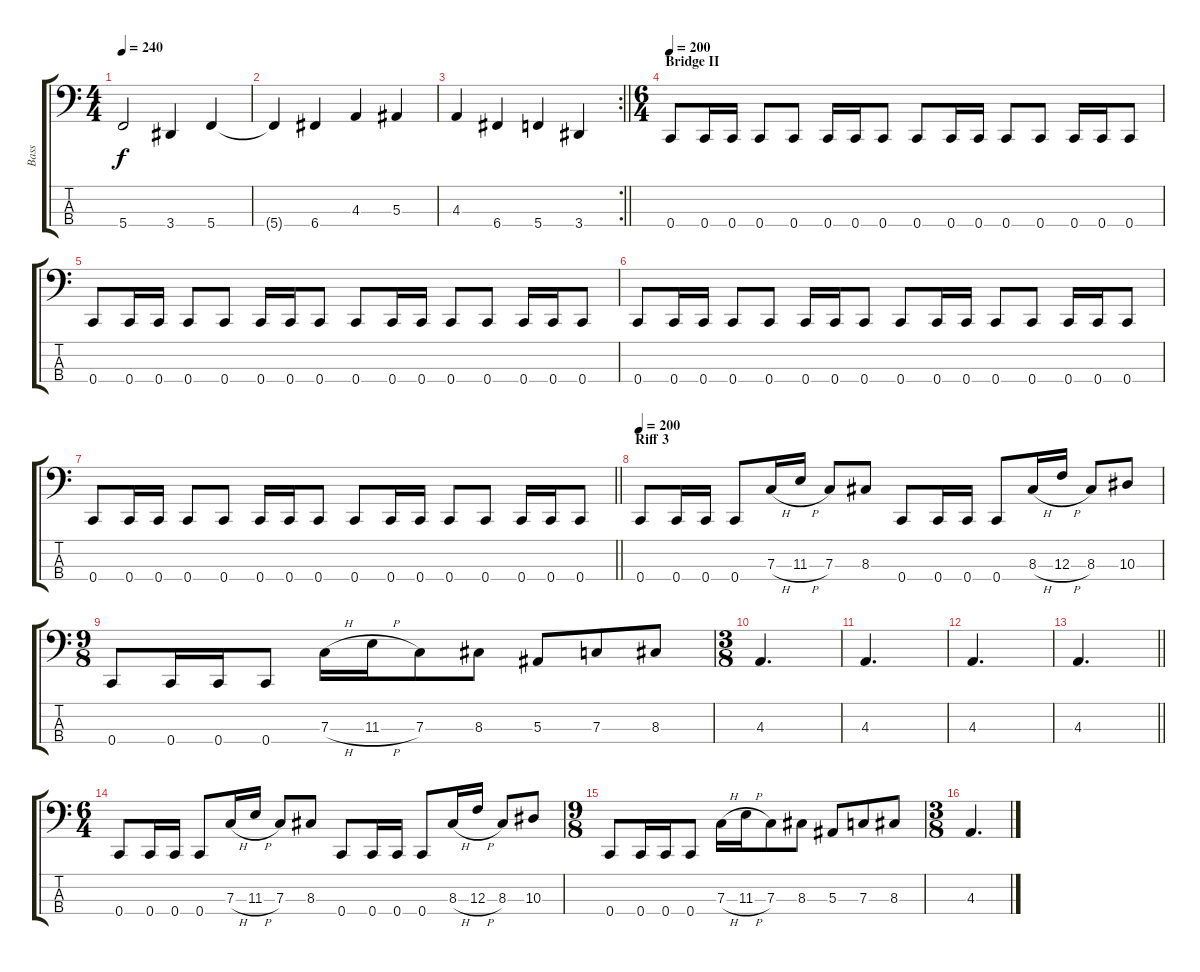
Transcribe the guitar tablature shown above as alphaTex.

\track ("Bass" "Bass") {instrument electricbasspick}
\staff {score tabs}
\tuning (Eb2 Bb1 F1 C1) {hide}
\ts (4 4)
\tempo 240
\clef f4
\ks c
5.4.2{dy f} 3.4.4 5.4.4 |
5.4{t}.4 6.4.4 4.3.4 5.3.4 |
\rc 2
\barLineRight lightlight
4.3.4 6.4.4 5.4.4 3.4.4 |
\ts (6 4)
\section ("" "Bridge II")
\tempo 200
0.4.8 0.4.16 0.4.16 0.4.8 0.4.8 0.4.16 0.4.16 0.4.8 0.4.8 0.4.16 0.4.16 0.4.8 0.4.8 0.4.16 0.4.16 0.4.8 |
0.4.8 0.4.16 0.4.16 0.4.8 0.4.8 0.4.16 0.4.16 0.4.8 0.4.8 0.4.16 0.4.16 0.4.8 0.4.8 0.4.16 0.4.16 0.4.8 |
0.4.8 0.4.16 0.4.16 0.4.8 0.4.8 0.4.16 0.4.16 0.4.8 0.4.8 0.4.16 0.4.16 0.4.8 0.4.8 0.4.16 0.4.16 0.4.8 |
\barLineRight lightlight
0.4.8 0.4.16 0.4.16 0.4.8 0.4.8 0.4.16 0.4.16 0.4.8 0.4.8 0.4.16 0.4.16 0.4.8 0.4.8 0.4.16 0.4.16 0.4.8 |
\section ("" "Riff 3")
\tempo 200
0.4.8 0.4.16 0.4.16 0.4.8 7.3{h}.16 11.3{h}.16 7.3.8 8.3.8 0.4.8 0.4.16 0.4.16 0.4.8 8.3{h}.16 12.3{h}.16 8.3.8 10.3.8 |
\ts (9 8)
0.4.8 0.4.16 0.4.16 0.4.8 7.3{h}.16 11.3{h}.16 7.3.8 8.3.8 5.3.8 7.3.8 8.3.8 |
\ts (3 8)
4.3.4{d} |
4.3.4{d} |
4.3.4{d} |
\barLineRight lightlight
4.3.4{d} |
\ts (6 4)
0.4.8 0.4.16 0.4.16 0.4.8 7.3{h}.16 11.3{h}.16 7.3.8 8.3.8 0.4.8 0.4.16 0.4.16 0.4.8 8.3{h}.16 12.3{h}.16 8.3.8 10.3.8 |
\ts (9 8)
0.4.8 0.4.16 0.4.16 0.4.8 7.3{h}.16 11.3{h}.16 7.3.8 8.3.8 5.3.8 7.3.8 8.3.8 |
\ts (3 8)
4.3.4{d}
